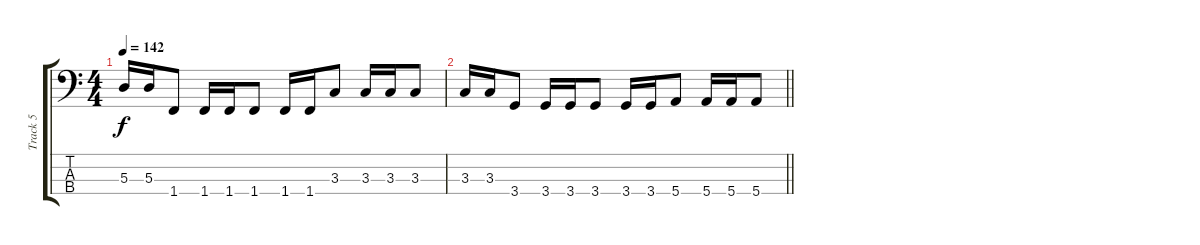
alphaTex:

\track ("Track 5" "Track 5") {instrument electricbasspick}
\staff {score tabs}
\tuning (G2 D2 A1 E1) {hide}
\ts (4 4)
\tempo 142
\clef f4
\ks c
5.3.16{dy f} 5.3.16 1.4.8 1.4.16 1.4.16 1.4.8 1.4.16 1.4.16 3.3.8 3.3.16 3.3.16 3.3.8 |
\barLineRight lightlight
3.3.16 3.3.16 3.4.8 3.4.16 3.4.16 3.4.8 3.4.16 3.4.16 5.4.8 5.4.16 5.4.16 5.4.8
